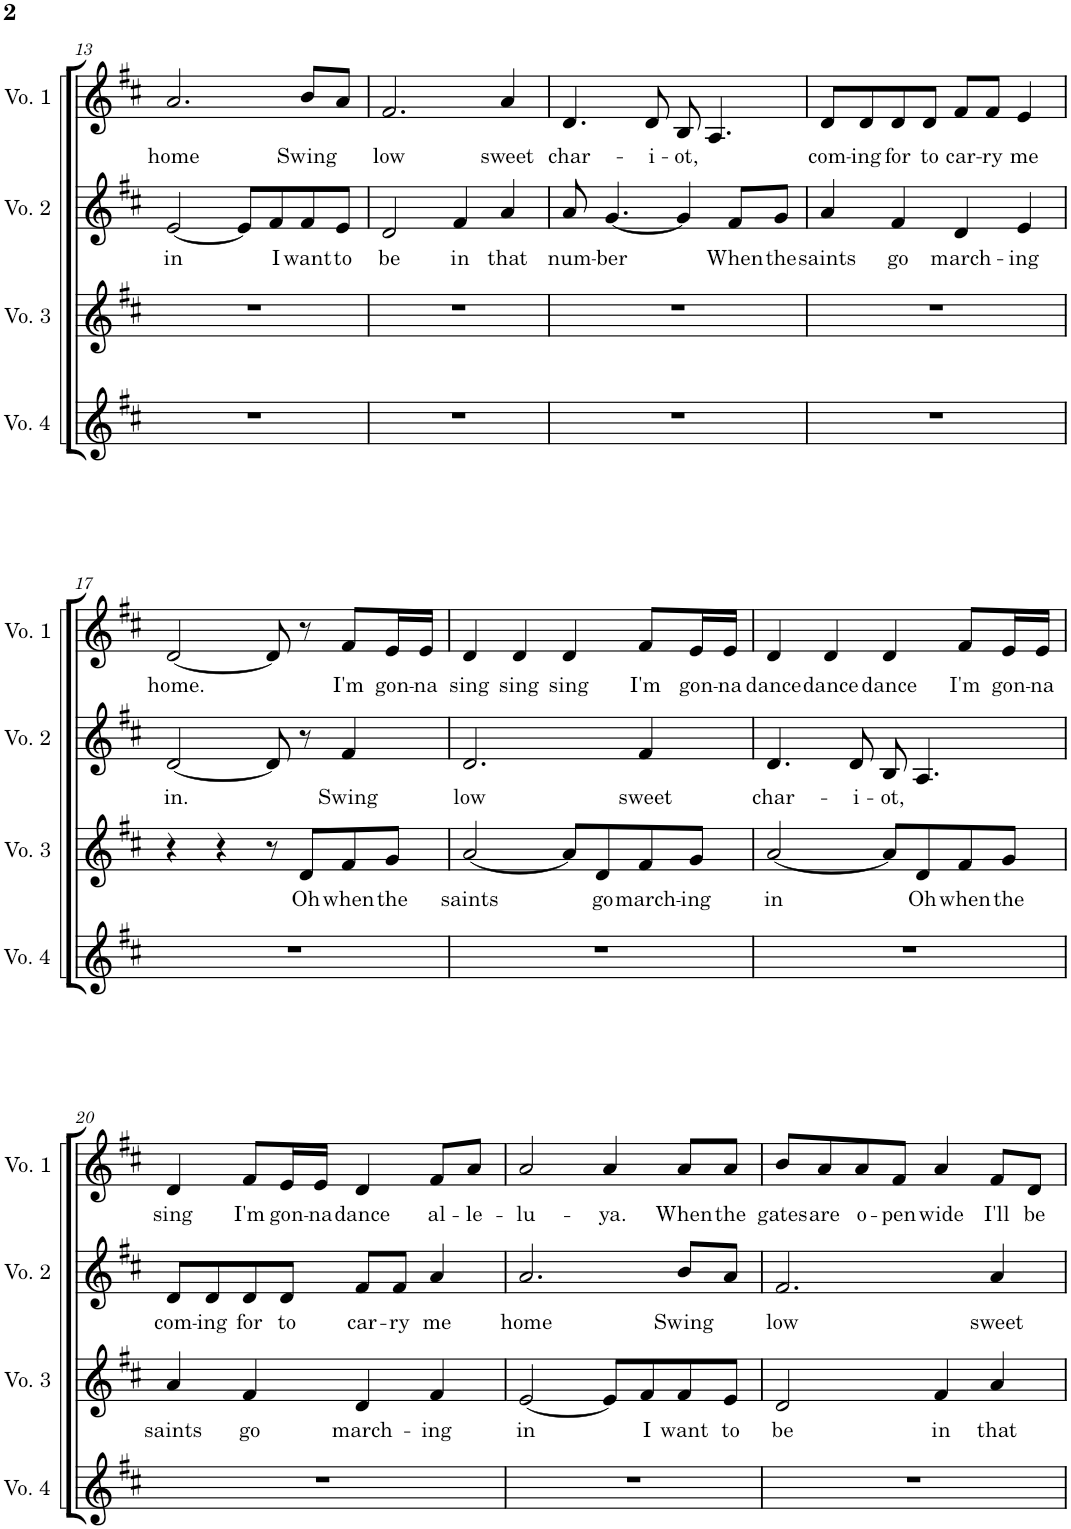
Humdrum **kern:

**kern	**kern	**text	**kern	**text	**kern	**text
*part4	*part3	*part3	*part2	*part2	*part1	*part1
*staff4	*staff3	*staff3	*staff2	*staff2	*staff1	*staff1
*I"Voice 4	*I"Voice 3	*	*I"Voice 2	*	*I"Voice 1	*
*I'Vo. 4	*I'Vo. 3	*	*I'Vo. 2	*	*I'Vo. 1	*
!!LO:PB:g=z
*clefG2	*clefG2	*	*clefG2	*	*clefG2	*
*k[f#c#]	*k[f#c#]	*	*k[f#c#]	*	*k[f#c#]	*
*M4/4	*M4/4	*	*M4/4	*	*M4/4	*
=13	=13	=13	=13	=13	=13	=13
!	!	!	!	!LO:LY:b	!	!LO:LY:b
1r	1r	.	[2e/	in	2.a/	home
.	.	.	8e/L]	.	.	.
!	!	!	!	!LO:LY:b	!	!
.	.	.	8f#/	I	.	.
!	!	!	!	!LO:LY:b	!	!LO:LY:b
.	.	.	8f#/	want	8b/L	Swing
!	!	!	!	!LO:LY:b	!	!
.	.	.	8e/J	to	8a/J	.
=14	=14	=14	=14	=14	=14	=14
!	!	!	!	!LO:LY:b	!	!LO:LY:b
1r	1r	.	2d/	be	2.f#/	low
!	!	!	!	!LO:LY:b	!	!
.	.	.	4f#/	in	.	.
!	!	!	!	!LO:LY:b	!	!LO:LY:b
.	.	.	4a/	that	4a/	sweet
=15	=15	=15	=15	=15	=15	=15
!	!	!	!	!LO:LY:b	!	!LO:LY:b
1r	1r	.	8a/	num-	4.d/	char-
!	!	!	!	!LO:LY:b	!	!
.	.	.	[4.g/	-ber	.	.
!	!	!	!	!	!	!LO:LY:b
.	.	.	.	.	8d/	-i-
!	!	!	!	!	!	!LO:LY:b
.	.	.	4g/]	.	8B/	-ot,
.	.	.	.	.	4.A/	.
!	!	!	!	!LO:LY:b	!	!
.	.	.	8f#/L	When	.	.
!	!	!	!	!LO:LY:b	!	!
.	.	.	8g/J	the	.	.
=16	=16	=16	=16	=16	=16	=16
!	!	!	!	!LO:LY:b	!	!LO:LY:b
1r	1r	.	4a/	saints	8d/L	com-
!	!	!	!	!	!	!LO:LY:b
.	.	.	.	.	8d/	-ing
!	!	!	!	!LO:LY:b	!	!LO:LY:b
.	.	.	4f#/	go	8d/	for
!	!	!	!	!	!	!LO:LY:b
.	.	.	.	.	8d/J	to
!	!	!	!	!LO:LY:b	!	!LO:LY:b
.	.	.	4d/	march-	8f#/L	car-
!	!	!	!	!	!	!LO:LY:b
.	.	.	.	.	8f#/J	-ry
!	!	!	!	!LO:LY:b	!	!LO:LY:b
.	.	.	4e/	-ing	4e/	me
!!LO:LB:g=z
=17	=17	=17	=17	=17	=17	=17
!	!	!	!	!LO:LY:b	!	!LO:LY:b
1r	4r	.	[2d/	in.	[2d/	home.
.	4r	.	.	.	.	.
.	8r	.	8d/]	.	8d/]	.
!	!	!LO:LY:b	!	!	!	!
.	8d/L	Oh	8r	.	8r	.
!	!	!LO:LY:b	!	!LO:LY:b	!	!LO:LY:b
.	8f#/	when	4f#/	Swing	8f#/L	I'm
!	!	!LO:LY:b	!	!	!	!LO:LY:b
.	8g/J	the	.	.	16e/L	gon-
!	!	!	!	!	!	!LO:LY:b
.	.	.	.	.	16e/JJ	-na
=18	=18	=18	=18	=18	=18	=18
!	!	!LO:LY:b	!	!LO:LY:b	!	!LO:LY:b
1r	[2a/	saints	2.d/	low	4d/	sing
!	!	!	!	!	!	!LO:LY:b
.	.	.	.	.	4d/	sing
!	!	!	!	!	!	!LO:LY:b
.	8a/L]	.	.	.	4d/	sing
!	!	!LO:LY:b	!	!	!	!
.	8d/	go	.	.	.	.
!	!	!LO:LY:b	!	!LO:LY:b	!	!LO:LY:b
.	8f#/	march-	4f#/	sweet	8f#/L	I'm
!	!	!LO:LY:b	!	!	!	!LO:LY:b
.	8g/J	-ing	.	.	16e/L	gon-
!	!	!	!	!	!	!LO:LY:b
.	.	.	.	.	16e/JJ	-na
=19	=19	=19	=19	=19	=19	=19
!	!	!LO:LY:b	!	!LO:LY:b	!	!LO:LY:b
1r	[2a/	in	4.d/	char-	4d/	dance
!	!	!	!	!	!	!LO:LY:b
.	.	.	.	.	4d/	dance
!	!	!	!	!LO:LY:b	!	!
.	.	.	8d/	-i-	.	.
!	!	!	!	!LO:LY:b	!	!LO:LY:b
.	8a/L]	.	8B/	-ot,	4d/	dance
!	!	!LO:LY:b	!	!	!	!
.	8d/	Oh	4.A/	.	.	.
!	!	!LO:LY:b	!	!	!	!LO:LY:b
.	8f#/	when	.	.	8f#/L	I'm
!	!	!LO:LY:b	!	!	!	!LO:LY:b
.	8g/J	the	.	.	16e/L	gon-
!	!	!	!	!	!	!LO:LY:b
.	.	.	.	.	16e/JJ	-na
!!LO:LB:g=z
=20	=20	=20	=20	=20	=20	=20
!	!	!LO:LY:b	!	!LO:LY:b	!	!LO:LY:b
1r	4a/	saints	8d/L	com-	4d/	sing
!	!	!	!	!LO:LY:b	!	!
.	.	.	8d/	-ing	.	.
!	!	!LO:LY:b	!	!LO:LY:b	!	!LO:LY:b
.	4f#/	go	8d/	for	8f#/L	I'm
!	!	!	!	!LO:LY:b	!	!LO:LY:b
.	.	.	8d/J	to	16e/L	gon-
!	!	!	!	!	!	!LO:LY:b
.	.	.	.	.	16e/JJ	-na
!	!	!LO:LY:b	!	!LO:LY:b	!	!LO:LY:b
.	4d/	march-	8f#/L	car-	4d/	dance
!	!	!	!	!LO:LY:b	!	!
.	.	.	8f#/J	-ry	.	.
!	!	!LO:LY:b	!	!LO:LY:b	!	!LO:LY:b
.	4f#/	-ing	4a/	me	8f#/L	al-
!	!	!	!	!	!	!LO:LY:b
.	.	.	.	.	8a/J	-le-
=21	=21	=21	=21	=21	=21	=21
!	!	!LO:LY:b	!	!LO:LY:b	!	!LO:LY:b
1r	[2e/	in	2.a/	home	2a/	-lu-
!	!	!	!	!	!	!LO:LY:b
.	8e/L]	.	.	.	4a/	-ya.
!	!	!LO:LY:b	!	!	!	!
.	8f#/	I	.	.	.	.
!	!	!LO:LY:b	!	!LO:LY:b	!	!LO:LY:b
.	8f#/	want	8b/L	Swing	8a/L	When
!	!	!LO:LY:b	!	!	!	!LO:LY:b
.	8e/J	to	8a/J	.	8a/J	the
=22	=22	=22	=22	=22	=22	=22
!	!	!LO:LY:b	!	!LO:LY:b	!	!LO:LY:b
1r	2d/	be	2.f#/	low	8b/L	gates
!	!	!	!	!	!	!LO:LY:b
.	.	.	.	.	8a/	are
!	!	!	!	!	!	!LO:LY:b
.	.	.	.	.	8a/	o-
!	!	!	!	!	!	!LO:LY:b
.	.	.	.	.	8f#/J	-pen
!	!	!LO:LY:b	!	!	!	!LO:LY:b
.	4f#/	in	.	.	4a/	wide
!	!	!LO:LY:b	!	!LO:LY:b	!	!LO:LY:b
.	4a/	that	4a/	sweet	8f#/L	I'll
!	!	!	!	!	!	!LO:LY:b
.	.	.	.	.	8d/J	be
=	=	=	=	=	=	=
*-	*-	*-	*-	*-	*-	*-
